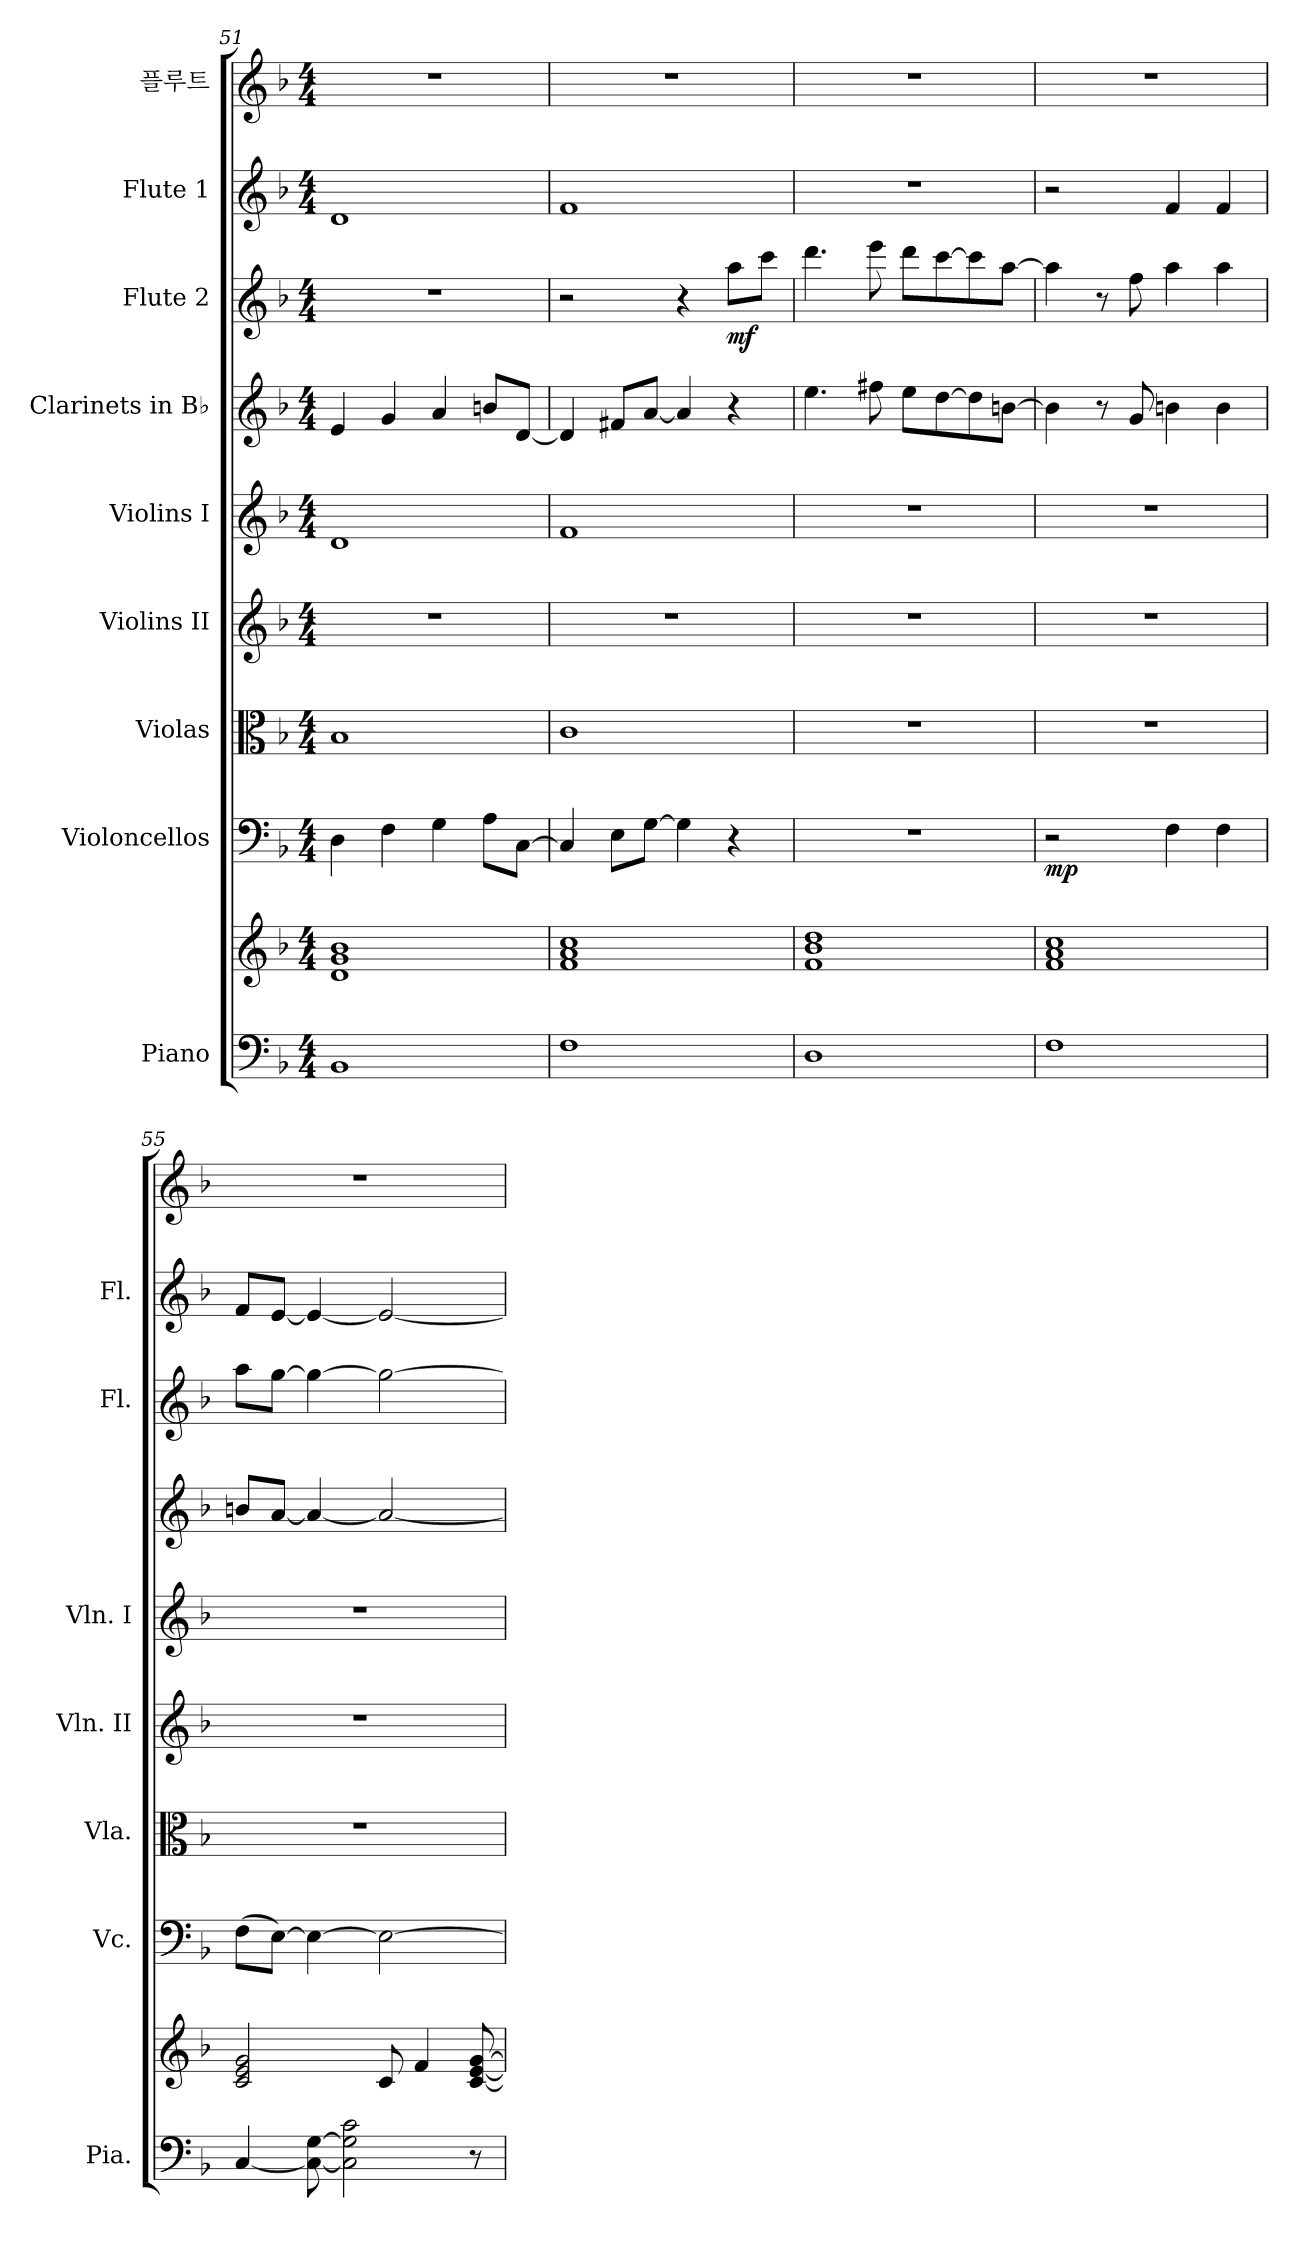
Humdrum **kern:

**kern	**kern	**kern	**dynam	**kern	**kern	**kern	**kern	**kern	**dynam	**kern	**kern
*part9	*part9	*part8	*part8	*part7	*part6	*part5	*part4	*part3	*part3	*part2	*part1
*staff10	*staff9	*staff8	*staff8	*staff7	*staff6	*staff5	*staff4	*staff3	*staff3	*staff2	*staff1
*I"Piano	*	*I"Violoncellos	*	*I"Violas	*I"Violins II	*I"Violins I	*I"Clarinets in B♭	*I"Flute 2	*	*I"Flute 1	*I"플루트
*I'Pia.	*	*I'Vc.	*	*I'Vla.	*I'Vln. II	*I'Vln. I	*	*I'Fl.	*	*I'Fl.	*
*clefF4	*clefG2	*clefF4	*	*clefC3	*clefG2	*clefG2	*clefG2	*clefG2	*	*clefG2	*clefG2
*	*	*	*	*	*	*	*ITrd1c2	*	*	*	*
*k[b-]	*k[b-]	*k[b-]	*	*k[b-]	*k[b-]	*k[b-]	*k[b-e-a-]	*k[b-]	*	*k[b-]	*k[b-]
*M4/4	*M4/4	*M4/4	*	*M4/4	*M4/4	*M4/4	*M4/4	*M4/4	*	*M4/4	*M4/4
=51	=51	=51	=51	=51	=51	=51	=51	=51	=51	=51	=51
1BB-	1d 1g 1b-	4D\	.	1B-	1r	1d	4d/	1r	.	1d	1r
.	.	4F\	.	.	.	.	4f/	.	.	.	.
.	.	4G\	.	.	.	.	4g/	.	.	.	.
.	.	8A\L	.	.	.	.	8an/L	.	.	.	.
.	.	[8C\J	.	.	.	.	[8c/J	.	.	.	.
=52	=52	=52	=52	=52	=52	=52	=52	=52	=52	=52	=52
1F	1f 1a 1cc	4C/]	.	1c	1r	1f	4c/]	2r	.	1f	1r
.	.	8E\L	.	.	.	.	8en/L	.	.	.	.
.	.	[8G\J	.	.	.	.	[8g/J	.	.	.	.
.	.	4G\]	.	.	.	.	4g/]	4r	.	.	.
!	!	!	!	!	!	!	!	!	!LO:DY:b	!	!
.	.	4r	.	.	.	.	4r	8aa\L	mf	.	.
.	.	.	.	.	.	.	.	8ccc\J	.	.	.
=53	=53	=53	=53	=53	=53	=53	=53	=53	=53	=53	=53
1D	1f 1b- 1dd	1r	.	1r	1r	1r	4.dd\	4.ddd\	.	1r	1r
.	.	.	.	.	.	.	8een\	8eee\	.	.	.
.	.	.	.	.	.	.	8dd\L	8ddd\L	.	.	.
.	.	.	.	.	.	.	[8cc\	[8ccc\	.	.	.
.	.	.	.	.	.	.	8cc\]	8ccc\]	.	.	.
.	.	.	.	.	.	.	[8an\J	[8aa\J	.	.	.
=54	=54	=54	=54	=54	=54	=54	=54	=54	=54	=54	=54
!	!	!	!LO:DY:b	!	!	!	!	!	!	!	!
1F	1f 1a 1cc	2r	mp	1r	1r	1r	4a\]	4aa\]	.	2r	1r
.	.	.	.	.	.	.	8r	8r	.	.	.
.	.	.	.	.	.	.	8f/	8ff\	.	.	.
.	.	4F\	.	.	.	.	4an\	4aa\	.	4f/	.
.	.	4F\	.	.	.	.	4a\	4aa\	.	4f/	.
!!LO:PB:g=z
=55	=55	=55	=55	=55	=55	=55	=55	=55	=55	=55	=55
[4C/	2c/ 2e/ 2g/	(>8F\L	.	1r	1r	1r	8an/L	8aa\L	.	8f/L	1r
.	.	[8E\J)	.	.	.	.	[8g/J	[8gg\J	.	[8e/J	.
8C\_ [8G\	.	4E\_	.	.	.	.	4g/_	4gg\_	.	4e/_	.
2C\] 2G\] 2c\	.	.	.	.	.	.	.	.	.	.	.
.	8c/	2E\_	.	.	.	.	2g/_	2gg\_	.	2e/_	.
.	4f/	.	.	.	.	.	.	.	.	.	.
8r	[8c/ [8e/ [8g/	.	.	.	.	.	.	.	.	.	.
=	=	=	=	=	=	=	=	=	=	=	=
*-	*-	*-	*-	*-	*-	*-	*-	*-	*-	*-	*-
